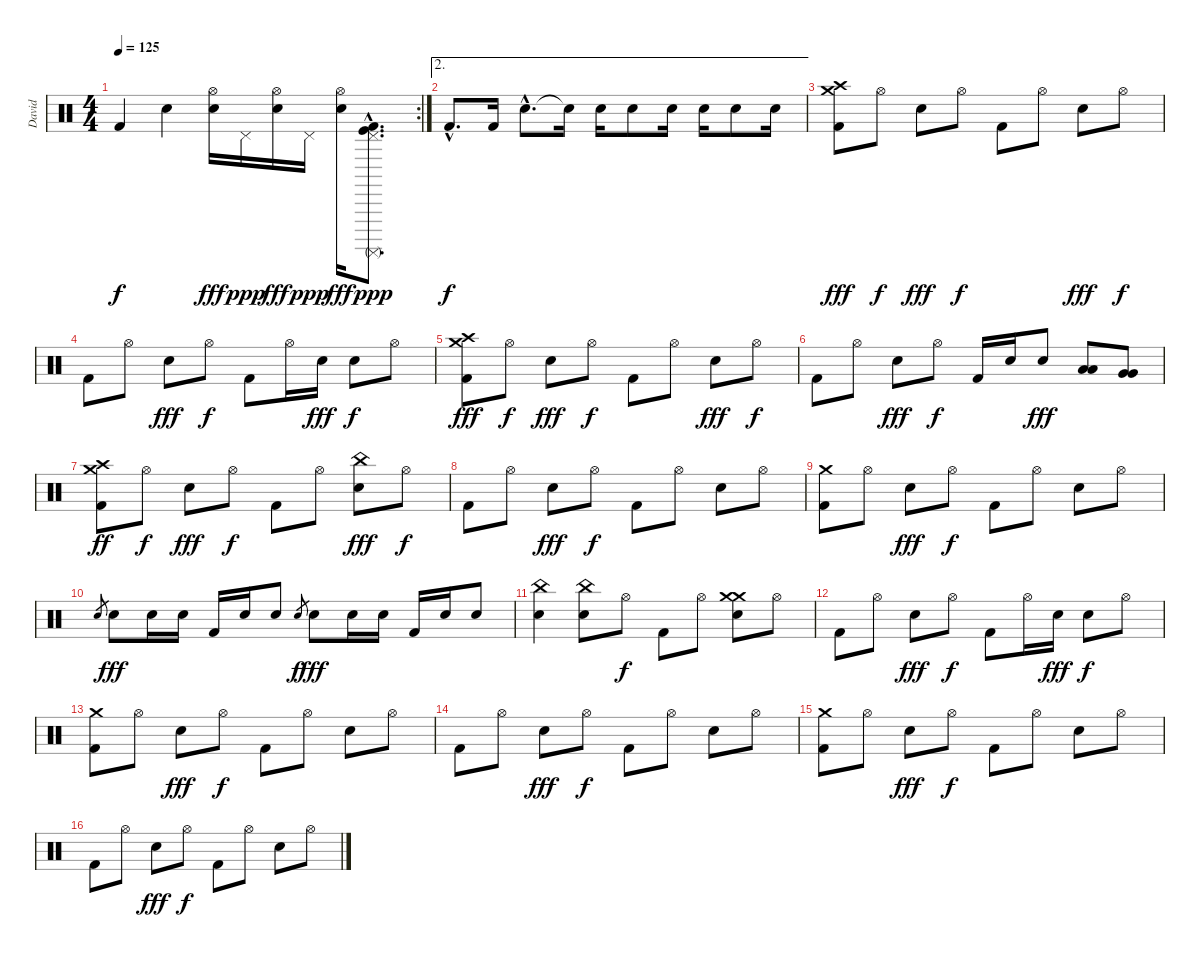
\track ("David" "David") {instrument percussion}
\staff {score}
\articulation defaults
\rc 2
\ts (4 4)
\tempo 125
\clef neutral
\ks c "Kick (hit) 2".4{dy f} "Snare (hit) 2".4
("Hi-Hat (open)" "Snare (hit) 2").16{dy fff} "Pedal Hi-Hat (hit)".16{dy ppp} ("Hi-Hat (open)" "Snare (hit) 2").16{dy fff} "Pedal Hi-Hat (hit)".16{dy ppp} ("Hi-Hat (open)" "Snare (hit) 2").16{dy fff} ("Kick (hit) 2"{hac} "Surdo (mute)"{hac} "Pedal Hi-Hat (hit)"{hac} "Kick (hit)"{hac}).8{d dy ppp} |
\ae 2 "Kick (hit) 2"{hac}.8{d dy f} "Kick (hit) 2".16 "Snare (hit) 2"{hac}.8{d} "Snare (hit)"{t}.16 "Snare (hit) 2".16 "Snare (hit) 2".8 "Snare (hit) 2".16 "Snare (hit) 2".16 "Snare (hit) 2".8 "Snare (hit) 2".16
|
("Crash high (hit)" "Crash medium (hit)" "Kick (hit) 2").8{dy fff} "Hi-Hat (open)".8{dy f} "Snare (hit) 2".8{dy fff} "Hi-Hat (open)".8{dy f} "Kick (hit) 2".8 "Hi-Hat (open)".8 "Snare (hit) 2".8{dy fff} "Hi-Hat (open)".8{dy f} |
"Kick (hit) 2".8 "Hi-Hat (open)".8 "Snare (hit) 2".8{dy fff} "Hi-Hat (open)".8{dy f} "Kick (hit) 2".8 "Hi-Hat (open)".16 "Snare (hit) 2".16{dy fff} "Snare (hit) 2".8{dy f} "Hi-Hat (open)".8 |
("Crash high (hit)" "Crash medium (hit)" "Kick (hit) 2").8{dy fff} "Hi-Hat (open)".8{dy f} "Snare (hit) 2".8{dy fff} "Hi-Hat (open)".8{dy f} "Kick (hit) 2".8 "Hi-Hat (open)".8 "Snare (hit) 2".8{dy fff} "Hi-Hat (open)".8{dy f} |
"Kick (hit) 2".8 "Hi-Hat (open)".8 "Snare (hit) 2".8{dy fff} "Hi-Hat (open)".8{dy f} "Kick (hit) 2".16 "Snare (hit) 2".16 "Snare (hit) 2".8{dy fff} ("Low Tom (hit)" "Low Tom (hit)").8 ("Very Low Tom (hit)" "Very Low Tom (hit)").8 |
("Crash medium (hit)" "Crash high (hit)" "Kick (hit) 2").8{dy ff} "Hi-Hat (open)".8{dy f} "Snare (hit) 2".8{dy fff} "Hi-Hat (open)".8{dy f} "Kick (hit) 2".8 "Hi-Hat (open)".8 ("China (hit)" "Snare (hit) 2").8{dy fff} "Hi-Hat (open)".8{dy f} |
"Kick (hit) 2".8 "Hi-Hat (open)".8 "Snare (hit) 2".8{dy fff} "Hi-Hat (open)".8{dy f} "Kick (hit) 2".8 "Hi-Hat (open)".8 "Snare (hit) 2".8 "Hi-Hat (open)".8 |
("Crash medium (hit)" "Kick (hit) 2").8 "Hi-Hat (open)".8 "Snare (hit) 2".8{dy fff} "Hi-Hat (open)".8{dy f} "Kick (hit) 2".8 "Hi-Hat (open)".8 "Snare (hit) 2".8 "Hi-Hat (open)".8 |
"Snare (hit) 2".8{gr} "Snare (hit) 2".8{dy fff} "Snare (hit) 2".16 "Snare (hit) 2".16 "Kick (hit) 2".16 "Snare (hit) 2".16 "Snare (hit) 2".8 "Snare (hit) 2".8{gr dy f} "Snare (hit) 2".8{dy fff} "Snare (hit) 2".16 "Snare (hit) 2".16 "Kick (hit) 2".16 "Snare (hit) 2".16 "Snare (hit) 2".8 |
("China (hit)" "Snare (hit) 2").4 ("China (hit)" "Snare (hit) 2").8 "Hi-Hat (open)".8{dy f} "Kick (hit) 2".8 "Hi-Hat (open)".8 ("Crash medium (hit)" "Crash medium (hit)" "Snare (hit) 2").8 "Hi-Hat (open)".8 |
"Kick (hit) 2".8 "Hi-Hat (open)".8 "Snare (hit) 2".8{dy fff} "Hi-Hat (open)".8{dy f} "Kick (hit) 2".8 "Hi-Hat (open)".16 "Snare (hit) 2".16{dy fff} "Snare (hit) 2".8{dy f} "Hi-Hat (open)".8 |
("Crash medium (hit)" "Kick (hit) 2").8 "Hi-Hat (open)".8 "Snare (hit) 2".8{dy fff} "Hi-Hat (open)".8{dy f} "Kick (hit) 2".8 "Hi-Hat (open)".8 "Snare (hit) 2".8 "Hi-Hat (open)".8 |
"Kick (hit) 2".8 "Hi-Hat (open)".8 "Snare (hit) 2".8{dy fff} "Hi-Hat (open)".8{dy f} "Kick (hit) 2".8 "Hi-Hat (open)".8 "Snare (hit) 2".8 "Hi-Hat (open)".8 |
("Crash medium (hit)" "Kick (hit) 2").8 "Hi-Hat (open)".8 "Snare (hit) 2".8{dy fff} "Hi-Hat (open)".8{dy f} "Kick (hit) 2".8 "Hi-Hat (open)".8 "Snare (hit) 2".8 "Hi-Hat (open)".8 |
"Kick (hit) 2".8 "Hi-Hat (open)".8 "Snare (hit) 2".8{dy fff} "Hi-Hat (open)".8{dy f} "Kick (hit) 2".8 "Hi-Hat (open)".8 "Snare (hit) 2".8 "Hi-Hat (open)".8
